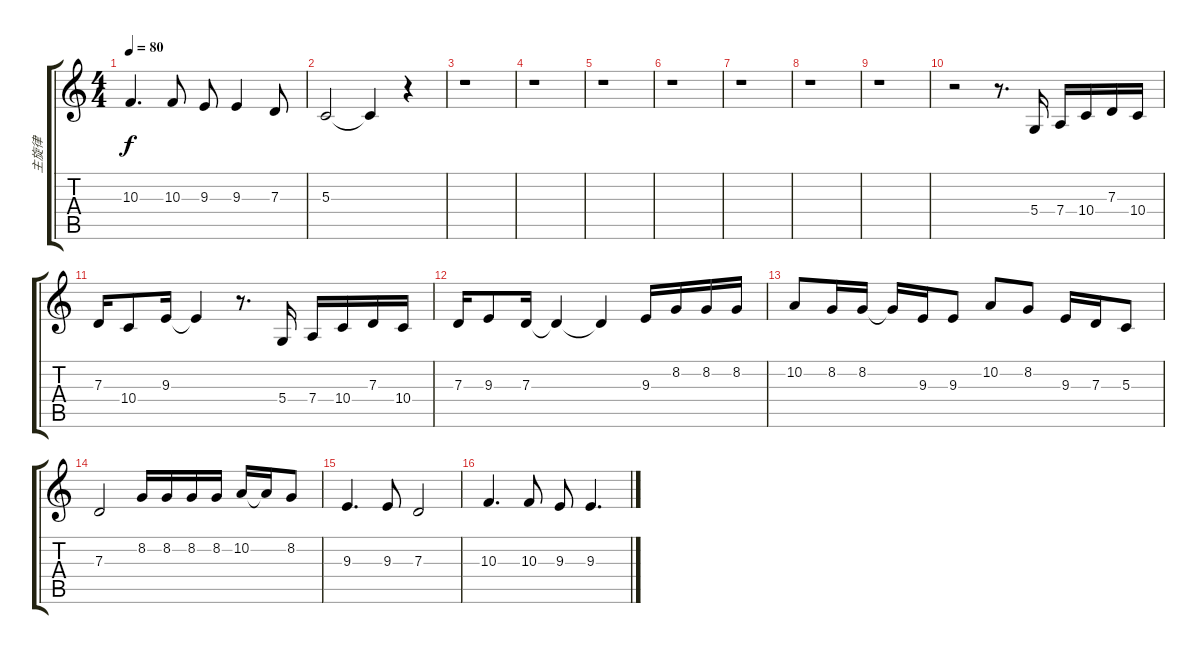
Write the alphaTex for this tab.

\track ("主旋律" "主旋律") {instrument flute}
\staff {score tabs}
\tuning (E4 B3 G3 D3 A2 E2) {hide}
\ts (4 4)
\tempo 80
\clef g2
\ks c
10.3.4{d dy f} 10.3.8 9.3.8 9.3.4 7.3.8 |
5.3.2 5.3{t}.4 r.4 |
r.1 |
r.1 |
r.1 |
r.1 |
r.1 |
r.1 |
r.1 |
r.2 r.8{d} 5.4.16 7.4.16 10.4.16 7.3.16 10.4.16 |
7.3.16 10.4.8 9.3.16 9.3{t}.4 r.8{d} 5.4.16 7.4.16 10.4.16 7.3.16 10.4.16 |
7.3.16 9.3.8 7.3.16 7.3{t}.4 7.3{t}.4 9.3.16 8.2.16 8.2.16 8.2.16 |
10.2.8 8.2.16 8.2.16 8.2{t}.16 9.3.16 9.3.8 10.2.8 8.2.8 9.3.16 7.3.16 5.3.8 |
7.3.2 8.2.16 8.2.16 8.2.16 8.2.16 10.2.16 10.2{t}.16 8.2.8 |
9.3.4{d} 9.3.8 7.3.2 |
10.3.4{d} 10.3.8 9.3.8 9.3.4{d}
